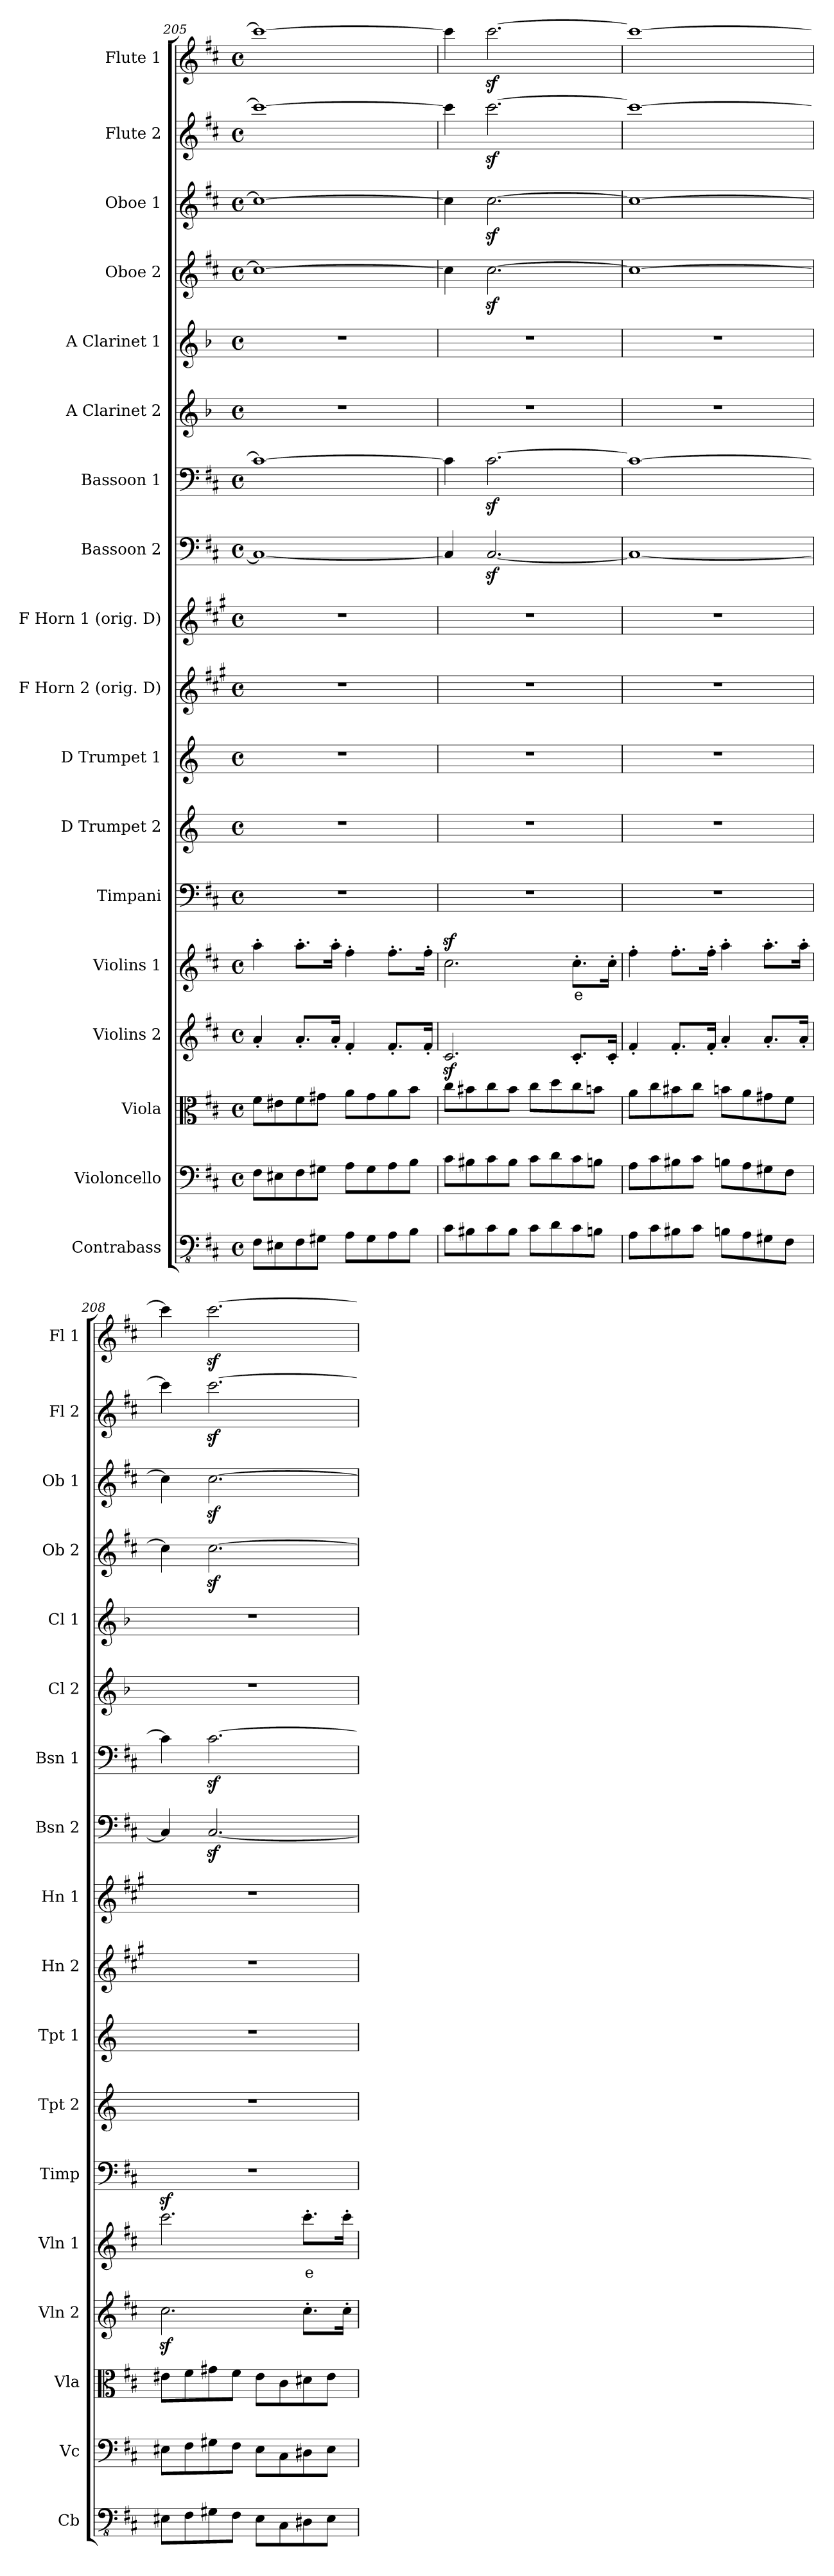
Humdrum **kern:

**kern	**kern	**kern	**kern	**kern	**text	**kern	**kern	**kern	**kern	**kern	**kern	**kern	**kern	**kern	**kern	**kern	**kern	**kern
*part18	*part17	*part16	*part15	*part14	*part14	*part13	*part12	*part11	*part10	*part9	*part8	*part7	*part6	*part5	*part4	*part3	*part2	*part1
*staff18	*staff17	*staff16	*staff15	*staff14	*staff14	*staff13	*staff12	*staff11	*staff10	*staff9	*staff8	*staff7	*staff6	*staff5	*staff4	*staff3	*staff2	*staff1
*I"Contrabass	*I"Violoncello	*I"Viola	*I"Violins 2	*I"Violins 1	*	*I"Timpani	*I"D Trumpet 2	*I"D Trumpet 1	*I"F Horn 2 (orig.  D)	*I"F Horn 1 (orig.  D)	*I"Bassoon 2	*I"Bassoon 1	*I"A Clarinet 2	*I"A Clarinet 1	*I"Oboe 2	*I"Oboe 1	*I"Flute 2	*I"Flute 1
*I'Cb	*I'Vc	*I'Vla	*I'Vln 2	*I'Vln 1	*	*I'Timp	*I'Tpt 2	*I'Tpt 1	*I'Hn 2	*I'Hn 1	*I'Bsn 2	*I'Bsn 1	*I'Cl 2	*I'Cl 1	*I'Ob 2	*I'Ob 1	*I'Fl 2	*I'Fl 1
*clefFv4	*clefF4	*clefC3	*clefG2	*clefG2	*	*clefF4	*clefG2	*clefG2	*clefG2	*clefG2	*clefF4	*clefF4	*clefG2	*clefG2	*clefG2	*clefG2	*clefG2	*clefG2
*	*	*	*	*	*	*	*ITrd-1c-2	*ITrd-1c-2	*ITrd4c7	*ITrd4c7	*	*	*ITrd2c3	*ITrd2c3	*	*	*	*
*k[f#c#]	*k[f#c#]	*k[f#c#]	*k[f#c#]	*k[f#c#]	*	*k[f#c#]	*k[f#c#]	*k[f#c#]	*k[f#c#]	*k[f#c#]	*k[f#c#]	*k[f#c#]	*k[f#c#]	*k[f#c#]	*k[f#c#]	*k[f#c#]	*k[f#c#]	*k[f#c#]
*M4/4	*M4/4	*M4/4	*M4/4	*M4/4	*	*M4/4	*M4/4	*M4/4	*M4/4	*M4/4	*M4/4	*M4/4	*M4/4	*M4/4	*M4/4	*M4/4	*M4/4	*M4/4
*met(c)	*met(c)	*met(c)	*met(c)	*met(c)	*	*met(c)	*met(c)	*met(c)	*met(c)	*met(c)	*met(c)	*met(c)	*met(c)	*met(c)	*met(c)	*met(c)	*met(c)	*met(c)
=205	=205	=205	=205	=205	=205	=205	=205	=205	=205	=205	=205	=205	=205	=205	=205	=205	=205	=205
8FF#\L	8F#\L	8f#\L	4a'/	4aa'\	.	1r	1r	1r	1r	1r	1C#_	1c#_	1r	1r	1cc#_	1cc#_	1ccc#_	1ccc#_
8EE#X\	8E#X\	8e#X\	.	.	.	.	.	.	.	.	.	.	.	.	.	.	.	.
8FF#\	8F#\	8f#\	8.a'/L	8.aa'\L	.	.	.	.	.	.	.	.	.	.	.	.	.	.
8GG#X\J	8G#X\J	8g#X\J	.	.	.	.	.	.	.	.	.	.	.	.	.	.	.	.
.	.	.	16a'/Jk	16aa'\Jk	.	.	.	.	.	.	.	.	.	.	.	.	.	.
8AA\L	8A\L	8a\L	4f#'/	4ff#'\	.	.	.	.	.	.	.	.	.	.	.	.	.	.
8GG#\	8G#\	8g#\	.	.	.	.	.	.	.	.	.	.	.	.	.	.	.	.
8AA\	8A\	8a\	8.f#'/L	8.ff#'\L	.	.	.	.	.	.	.	.	.	.	.	.	.	.
8BB\J	8B\J	8b\J	.	.	.	.	.	.	.	.	.	.	.	.	.	.	.	.
.	.	.	16f#'/Jk	16ff#'\Jk	.	.	.	.	.	.	.	.	.	.	.	.	.	.
!!LO:PB:g=z
=206	=206	=206	=206	=206	=206	=206	=206	=206	=206	=206	=206	=206	=206	=206	=206	=206	=206	=206
8C#\L	8c#\L	8cc#\L	2.c#z</	2.cc#z<\	.	1r	1r	1r	1r	1r	4C#/]	4c#\]	1r	1r	4cc#\]	4cc#\]	4ccc#\]	4ccc#\]
8BB#X\	8B#X\	8b#X\	.	.	.	.	.	.	.	.	.	.	.	.	.	.	.	.
8C#\	8c#\	8cc#\	.	.	.	.	.	.	.	.	[2.C#z</	[2.c#z<\	.	.	[2.cc#z<\	[2.cc#z<\	[2.ccc#z<\	[2.ccc#z<\
8BB#\J	8B#\J	8b#\J	.	.	.	.	.	.	.	.	.	.	.	.	.	.	.	.
8C#\L	8c#\L	8cc#\L	.	.	.	.	.	.	.	.	.	.	.	.	.	.	.	.
8D\	8d\	8dd\	.	.	.	.	.	.	.	.	.	.	.	.	.	.	.	.
!	!	!	!	!	!LO:LY:b:color=#FF0000	!	!	!	!	!	!	!	!	!	!	!	!	!
8C#\	8c#\	8cc#\	8.c#'/L	8.cc#'\L	e	.	.	.	.	.	.	.	.	.	.	.	.	.
8BBn\J	8Bn\J	8bn\J	.	.	.	.	.	.	.	.	.	.	.	.	.	.	.	.
.	.	.	16c#'/Jk	16cc#'\Jk	.	.	.	.	.	.	.	.	.	.	.	.	.	.
=207	=207	=207	=207	=207	=207	=207	=207	=207	=207	=207	=207	=207	=207	=207	=207	=207	=207	=207
8AA\L	8A\L	8a\L	4f#'/	4ff#'\	.	1r	1r	1r	1r	1r	1C#_	1c#_	1r	1r	1cc#_	1cc#_	1ccc#_	1ccc#_
8C#\	8c#\	8cc#\	.	.	.	.	.	.	.	.	.	.	.	.	.	.	.	.
8BB#X\	8B#X\	8b#X\	8.f#'/L	8.ff#'\L	.	.	.	.	.	.	.	.	.	.	.	.	.	.
8C#\J	8c#\J	8cc#\J	.	.	.	.	.	.	.	.	.	.	.	.	.	.	.	.
.	.	.	16f#'/Jk	16ff#'\Jk	.	.	.	.	.	.	.	.	.	.	.	.	.	.
8BBn\L	8Bn\L	8bn\L	4a'/	4aa'\	.	.	.	.	.	.	.	.	.	.	.	.	.	.
8AA\	8A\	8a\	.	.	.	.	.	.	.	.	.	.	.	.	.	.	.	.
8GG#X\	8G#X\	8g#X\	8.a'/L	8.aa'\L	.	.	.	.	.	.	.	.	.	.	.	.	.	.
8FF#\J	8F#\J	8f#\J	.	.	.	.	.	.	.	.	.	.	.	.	.	.	.	.
.	.	.	16a'/Jk	16aa'\Jk	.	.	.	.	.	.	.	.	.	.	.	.	.	.
=208	=208	=208	=208	=208	=208	=208	=208	=208	=208	=208	=208	=208	=208	=208	=208	=208	=208	=208
8EE#X\L	8E#X\L	8e#X\L	2.cc#z<\	2.ccc#z<\	.	1r	1r	1r	1r	1r	4C#/]	4c#\]	1r	1r	4cc#\]	4cc#\]	4ccc#\]	4ccc#\]
8FF#\	8F#\	8f#\	.	.	.	.	.	.	.	.	.	.	.	.	.	.	.	.
8GG#X\	8G#X\	8g#X\	.	.	.	.	.	.	.	.	[2.C#z</	[2.c#z<\	.	.	[2.cc#z<\	[2.cc#z<\	[2.ccc#z<\	[2.ccc#z<\
8FF#\J	8F#\J	8f#\J	.	.	.	.	.	.	.	.	.	.	.	.	.	.	.	.
8EE#\L	8E#\L	8e#\L	.	.	.	.	.	.	.	.	.	.	.	.	.	.	.	.
8CC#\	8C#\	8c#\	.	.	.	.	.	.	.	.	.	.	.	.	.	.	.	.
!	!	!	!	!	!LO:LY:b:color=#FF0000	!	!	!	!	!	!	!	!	!	!	!	!	!
8DD#X\	8D#X\	8d#X\	8.cc#'\L	8.ccc#'\L	e	.	.	.	.	.	.	.	.	.	.	.	.	.
8EE#\J	8E#\J	8e#\J	.	.	.	.	.	.	.	.	.	.	.	.	.	.	.	.
.	.	.	16cc#'\Jk	16ccc#'\Jk	.	.	.	.	.	.	.	.	.	.	.	.	.	.
=	=	=	=	=	=	=	=	=	=	=	=	=	=	=	=	=	=	=
*-	*-	*-	*-	*-	*-	*-	*-	*-	*-	*-	*-	*-	*-	*-	*-	*-	*-	*-
